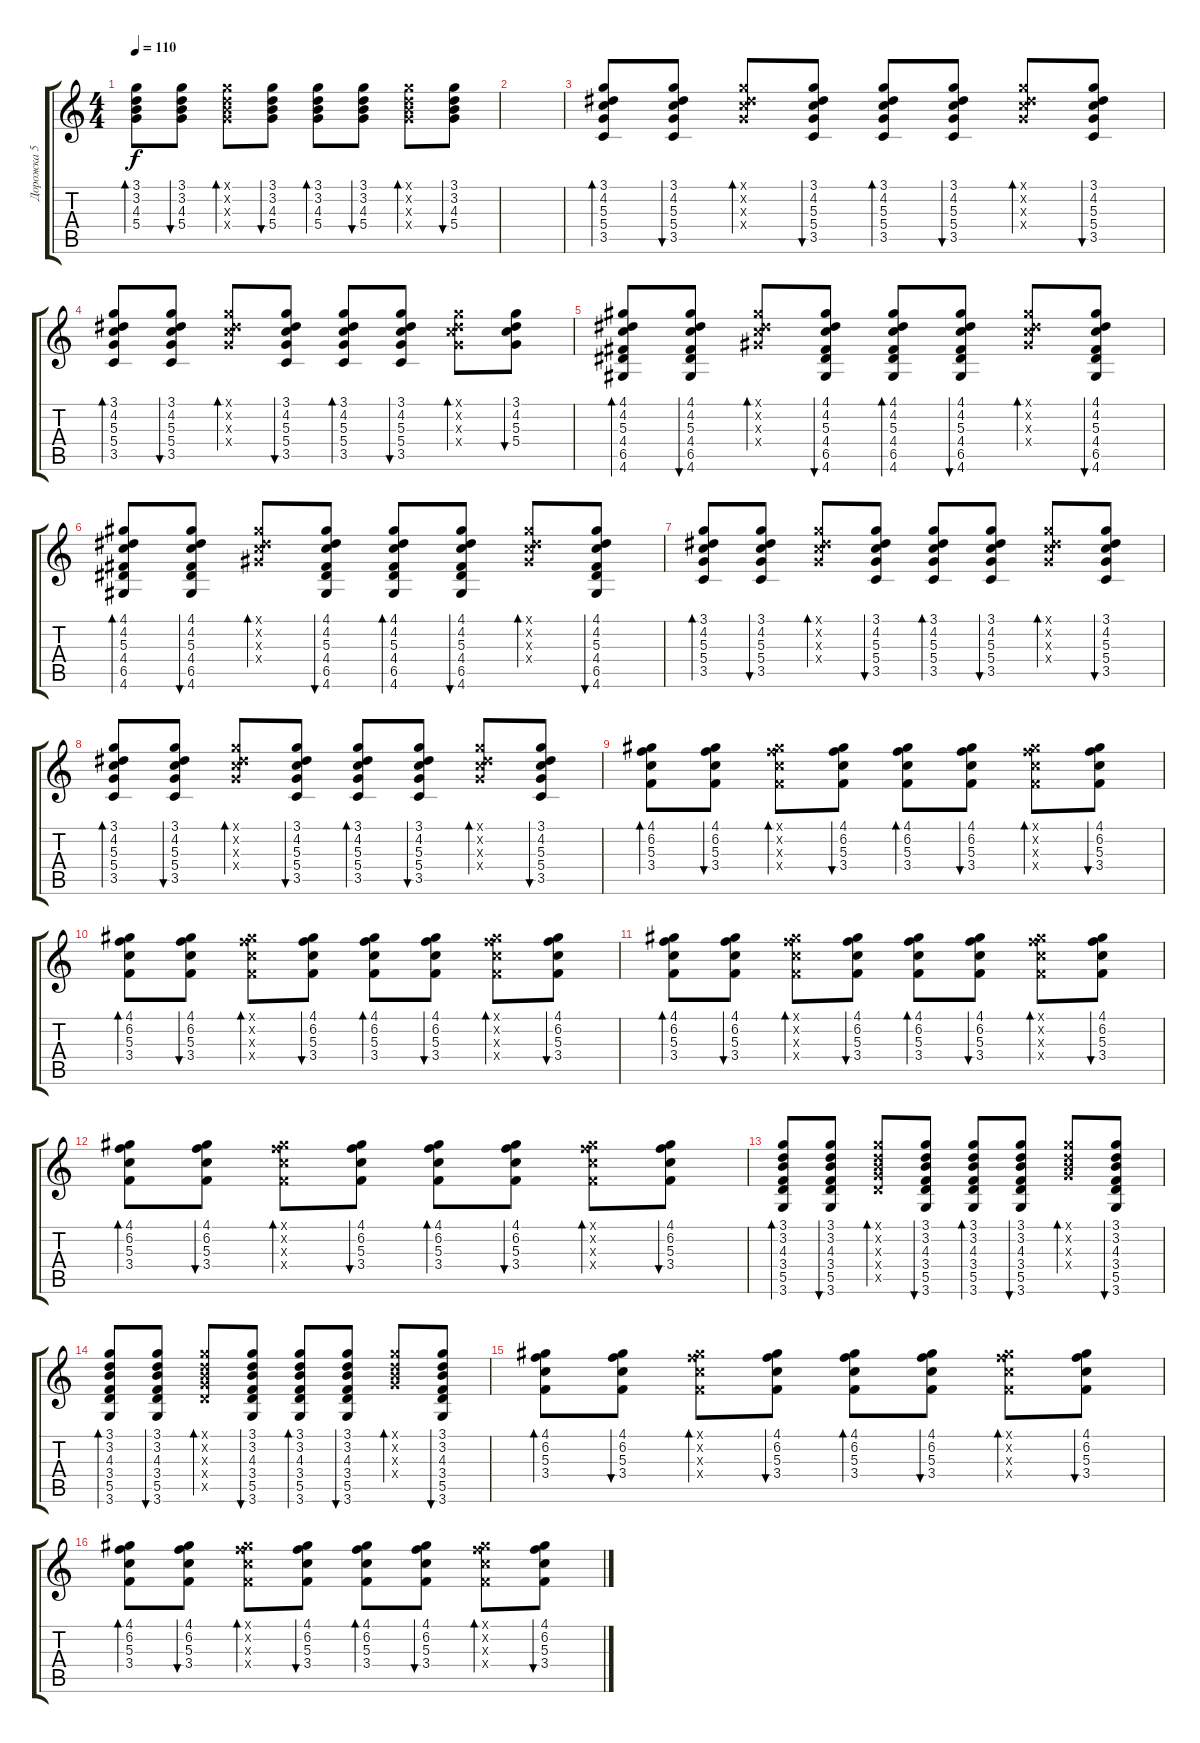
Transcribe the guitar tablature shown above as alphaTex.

\track ("Дорожка 5" "Дорожка 5") {instrument acousticguitarsteel}
\staff {score tabs}
\tuning (E4 B3 G3 D3 A2 E2) {hide}
\ts (4 4)
\tempo 110
\clef g2
\ks c
(3.1 3.2 4.3 5.4).8{bd 60 dy f} (3.1 3.2 4.3 5.4).8{bu 60} (3.1{x} 3.2{x} 4.3{x} 5.4{x}).8{bd 60} (3.1 3.2 4.3 5.4).8{bu 60} (3.1 3.2 4.3 5.4).8{bd 60} (3.1 3.2 4.3 5.4).8{bu 60} (3.1{x} 3.2{x} 4.3{x} 5.4{x}).8{bd 60} (3.1 3.2 4.3 5.4).8{bu 60} |
|
(3.1 4.2 5.3 5.4 3.5).8{bd 60} (3.1 4.2 5.3 5.4 3.5).8{bu 60} (3.1{x} 4.2{x} 5.3{x} 5.4{x}).8{bd 60} (3.1 4.2 5.3 5.4 3.5).8{bu 60} (3.1 4.2 5.3 5.4 3.5).8{bd 60} (3.1 4.2 5.3 5.4 3.5).8{bu 60} (3.1{x} 4.2{x} 5.3{x} 5.4{x}).8{bd 60} (3.1 4.2 5.3 5.4 3.5).8{bu 60} |
(3.1 4.2 5.3 5.4 3.5).8{bd 60} (3.1 4.2 5.3 5.4 3.5).8{bu 60} (3.1{x} 4.2{x} 5.3{x} 5.4{x}).8{bd 60} (3.1 4.2 5.3 5.4 3.5).8{bu 60} (3.1 4.2 5.3 5.4 3.5).8{bd 60} (3.1 4.2 5.3 5.4 3.5).8{bu 60} (3.1{x} 4.2{x} 5.3{x} 5.4{x}).8{bd 60} (3.1 4.2 5.3 5.4).8{bu 60} |
(4.1 4.2 5.3 4.4 6.5 4.6).8{bd 60} (4.1 4.2 5.3 4.4 6.5 4.6).8{bu 60} (4.1{x} 4.2{x} 5.3{x} 6.4{x}).8{bd 60} (4.1 4.2 5.3 4.4 6.5 4.6).8{bu 60} (4.1 4.2 5.3 4.4 6.5 4.6).8{bd 60} (4.1 4.2 5.3 4.4 6.5 4.6).8{bu 60} (4.1{x} 4.2{x} 5.3{x} 6.4{x}).8{bd 60} (4.1 4.2 5.3 4.4 6.5 4.6).8{bu 60} |
(4.1 4.2 5.3 4.4 6.5 4.6).8{bd 60} (4.1 4.2 5.3 4.4 6.5 4.6).8{bu 60} (4.1{x} 4.2{x} 5.3{x} 6.4{x}).8{bd 60} (4.1 4.2 5.3 4.4 6.5 4.6).8{bu 60} (4.1 4.2 5.3 4.4 6.5 4.6).8{bd 60} (4.1 4.2 5.3 4.4 6.5 4.6).8{bu 60} (4.1{x} 4.2{x} 5.3{x} 6.4{x}).8{bd 60} (4.1 4.2 5.3 4.4 6.5 4.6).8{bu 60} |
(3.1 4.2 5.3 5.4 3.5).8{bd 60} (3.1 4.2 5.3 5.4 3.5).8{bu 60} (3.1{x} 4.2{x} 5.3{x} 5.4{x}).8{bd 60} (3.1 4.2 5.3 5.4 3.5).8{bu 60} (3.1 4.2 5.3 5.4 3.5).8{bd 60} (3.1 4.2 5.3 5.4 3.5).8{bu 60} (3.1{x} 4.2{x} 5.3{x} 5.4{x}).8{bd 60} (3.1 4.2 5.3 5.4 3.5).8{bu 60} |
(3.1 4.2 5.3 5.4 3.5).8{bd 60} (3.1 4.2 5.3 5.4 3.5).8{bu 60} (3.1{x} 4.2{x} 5.3{x} 5.4{x}).8{bd 60} (3.1 4.2 5.3 5.4 3.5).8{bu 60} (3.1 4.2 5.3 5.4 3.5).8{bd 60} (3.1 4.2 5.3 5.4 3.5).8{bu 60} (3.1{x} 4.2{x} 5.3{x} 5.4{x}).8{bd 60} (3.1 4.2 5.3 5.4 3.5).8{bu 60} |
(4.1 6.2 5.3 3.4).8{bd 60} (4.1 6.2 5.3 3.4).8{bu 60} (4.1{x} 6.2{x} 5.3{x} 3.4{x}).8{bd 60} (4.1 6.2 5.3 3.4).8{bu 60} (4.1 6.2 5.3 3.4).8{bd 60} (4.1 6.2 5.3 3.4).8{bu 60} (4.1{x} 6.2{x} 5.3{x} 3.4{x}).8{bd 60} (4.1 6.2 5.3 3.4).8{bu 60} |
(4.1 6.2 5.3 3.4).8{bd 60} (4.1 6.2 5.3 3.4).8{bu 60} (4.1{x} 6.2{x} 5.3{x} 3.4{x}).8{bd 60} (4.1 6.2 5.3 3.4).8{bu 60} (4.1 6.2 5.3 3.4).8{bd 60} (4.1 6.2 5.3 3.4).8{bu 60} (4.1{x} 6.2{x} 5.3{x} 3.4{x}).8{bd 60} (4.1 6.2 5.3 3.4).8{bu 60} |
(4.1 6.2 5.3 3.4).8{bd 60} (4.1 6.2 5.3 3.4).8{bu 60} (4.1{x} 6.2{x} 5.3{x} 3.4{x}).8{bd 60} (4.1 6.2 5.3 3.4).8{bu 60} (4.1 6.2 5.3 3.4).8{bd 60} (4.1 6.2 5.3 3.4).8{bu 60} (4.1{x} 6.2{x} 5.3{x} 3.4{x}).8{bd 60} (4.1 6.2 5.3 3.4).8{bu 60} |
(4.1 6.2 5.3 3.4).8{bd 60} (4.1 6.2 5.3 3.4).8{bu 60} (4.1{x} 6.2{x} 5.3{x} 3.4{x}).8{bd 60} (4.1 6.2 5.3 3.4).8{bu 60} (4.1 6.2 5.3 3.4).8{bd 60} (4.1 6.2 5.3 3.4).8{bu 60} (4.1{x} 6.2{x} 5.3{x} 3.4{x}).8{bd 60} (4.1 6.2 5.3 3.4).8{bu 60} |
(3.1 3.2 4.3 3.4 5.5 3.6).8{bd 60} (3.1 3.2 4.3 3.4 5.5 3.6).8{bu 60} (3.1{x} 3.2{x} 4.3{x} 5.4{x} 5.5{x}).8{bd 60} (3.1 3.2 4.3 3.4 5.5 3.6).8{bu 60} (3.1 3.2 4.3 3.4 5.5 3.6).8{bd 60} (3.1 3.2 4.3 3.4 5.5 3.6).8{bu 60} (3.1{x} 3.2{x} 4.3{x} 5.4{x}).8{bd 60} (3.1 3.2 4.3 3.4 5.5 3.6).8{bu 60} |
(3.1 3.2 4.3 3.4 5.5 3.6).8{bd 60} (3.1 3.2 4.3 3.4 5.5 3.6).8{bu 60} (3.1{x} 3.2{x} 4.3{x} 5.4{x} 5.5{x}).8{bd 60} (3.1 3.2 4.3 3.4 5.5 3.6).8{bu 60} (3.1 3.2 4.3 3.4 5.5 3.6).8{bd 60} (3.1 3.2 4.3 3.4 5.5 3.6).8{bu 60} (3.1{x} 3.2{x} 4.3{x} 5.4{x}).8{bd 60} (3.1 3.2 4.3 3.4 5.5 3.6).8{bu 60} |
(4.1 6.2 5.3 3.4).8{bd 60} (4.1 6.2 5.3 3.4).8{bu 60} (4.1{x} 6.2{x} 5.3{x} 3.4{x}).8{bd 60} (4.1 6.2 5.3 3.4).8{bu 60} (4.1 6.2 5.3 3.4).8{bd 60} (4.1 6.2 5.3 3.4).8{bu 60} (4.1{x} 6.2{x} 5.3{x} 3.4{x}).8{bd 60} (4.1 6.2 5.3 3.4).8{bu 60} |
(4.1 6.2 5.3 3.4).8{bd 60} (4.1 6.2 5.3 3.4).8{bu 60} (4.1{x} 6.2{x} 5.3{x} 3.4{x}).8{bd 60} (4.1 6.2 5.3 3.4).8{bu 60} (4.1 6.2 5.3 3.4).8{bd 60} (4.1 6.2 5.3 3.4).8{bu 60} (4.1{x} 6.2{x} 5.3{x} 3.4{x}).8{bd 60} (4.1 6.2 5.3 3.4).8{bu 60}
